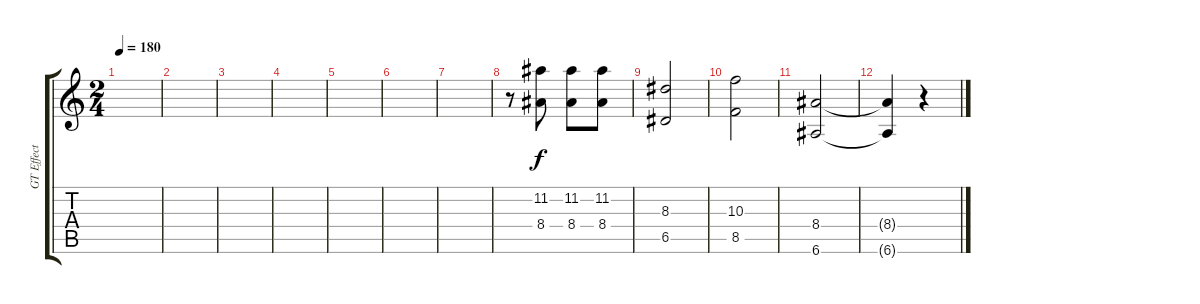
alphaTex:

\track ("GT Effect" "GT Effect") {instrument acousticguitarsteel}
\staff {score tabs}
\tuning (E4 B3 G3 D3 A2 E2) {hide}
\ts (2 4)
\tempo 180
\clef g2
\ks c
|
|
|
|
|
|
|
r.8 (11.2 8.4).8 (11.2 8.4).8 (11.2 8.4).8 |
(8.3 6.5).2 |
(10.3 8.5).2 |
(8.4 6.6).2 |
(8.4{t} 6.6{t}).4 r.4
